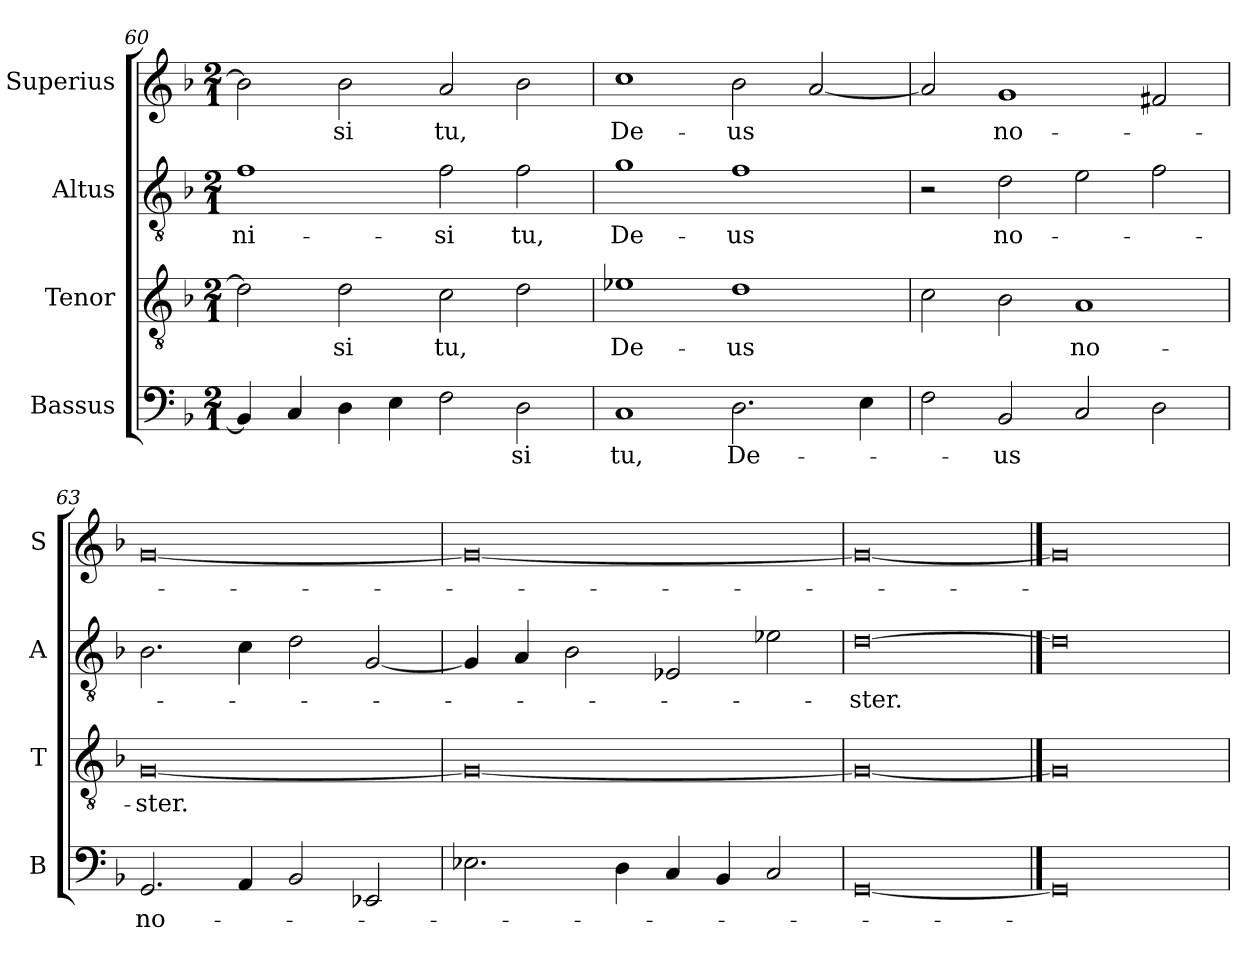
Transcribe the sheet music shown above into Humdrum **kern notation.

**kern	**text	**kern	**text	**kern	**text	**kern	**text
*part4	*part4	*part3	*part3	*part2	*part2	*part1	*part1
*staff4	*staff4	*staff3	*staff3	*staff2	*staff2	*staff1	*staff1
*I"Bassus	*	*I"Tenor	*	*I"Altus	*	*I"Superius	*
*I'B	*	*I'T	*	*I'A	*	*I'S	*
*clefF4	*	*clefGv2	*	*clefGv2	*	*clefG2	*
*k[b-]	*	*k[b-]	*	*k[b-]	*	*k[b-]	*
*F:	*	*F:	*	*F:	*	*F:	*
*M2/1	*	*M2/1	*	*M2/1	*	*M2/1	*
=60	=60	=60	=60	=60	=60	=60	=60
4BB-]	.	2d]	.	1f	ni-	2b-]	.
4C	.	.	.	.	.	.	.
4D	.	2d	-si	.	.	2b-	-si
4E	.	.	.	.	.	.	.
2F	.	2c	tu,	2f	-si	2a	tu,
2D	-si	2d	.	2f	tu,	2b-	.
=61	=61	=61	=61	=61	=61	=61	=61
1C	tu,	1e-X	De-	1g	De-	1cc	De-
2.D	De-	1d	-us	1f	-us	2b-	-us
.	.	.	.	.	.	[2a	.
4E	.	.	.	.	.	.	.
=62	=62	=62	=62	=62	=62	=62	=62
2F	.	2c	.	2r	.	2a]	.
2BB-	-us	2B-	.	2d	no-	1g	no-
2C	.	1A	no-	2e	.	.	.
2D	.	.	.	2f	.	2f#X	.
=63	=63	=63	=63	=63	=63	=63	=63
2.GG	no-	[0G	-ster.	2.B-	.	[0g	.
4AA	.	.	.	4c	.	.	.
2BB-	.	.	.	2d	.	.	.
2EE-X	.	.	.	[2G	.	.	.
=64	=64	=64	=64	=64	=64	=64	=64
2.E-X	.	0G_	.	4G]	.	0g_	.
.	.	.	.	4A	.	.	.
.	.	.	.	2B-	.	.	.
4D	.	.	.	.	.	.	.
4C	.	.	.	2E-X	.	.	.
4BB-	.	.	.	.	.	.	.
2C	.	.	.	2e-X	.	.	.
=65	=65	=65	=65	=65	=65	=65	=65
[0GG	.	0G_	.	[0d	-ster.	0g_	.
==66	==66	==66	==66	==66	==66	==66	==66
0GG]	.	0G]	.	0d]	.	0g]	.
=	=	=	=	=	=	=	=
*-	*-	*-	*-	*-	*-	*-	*-
